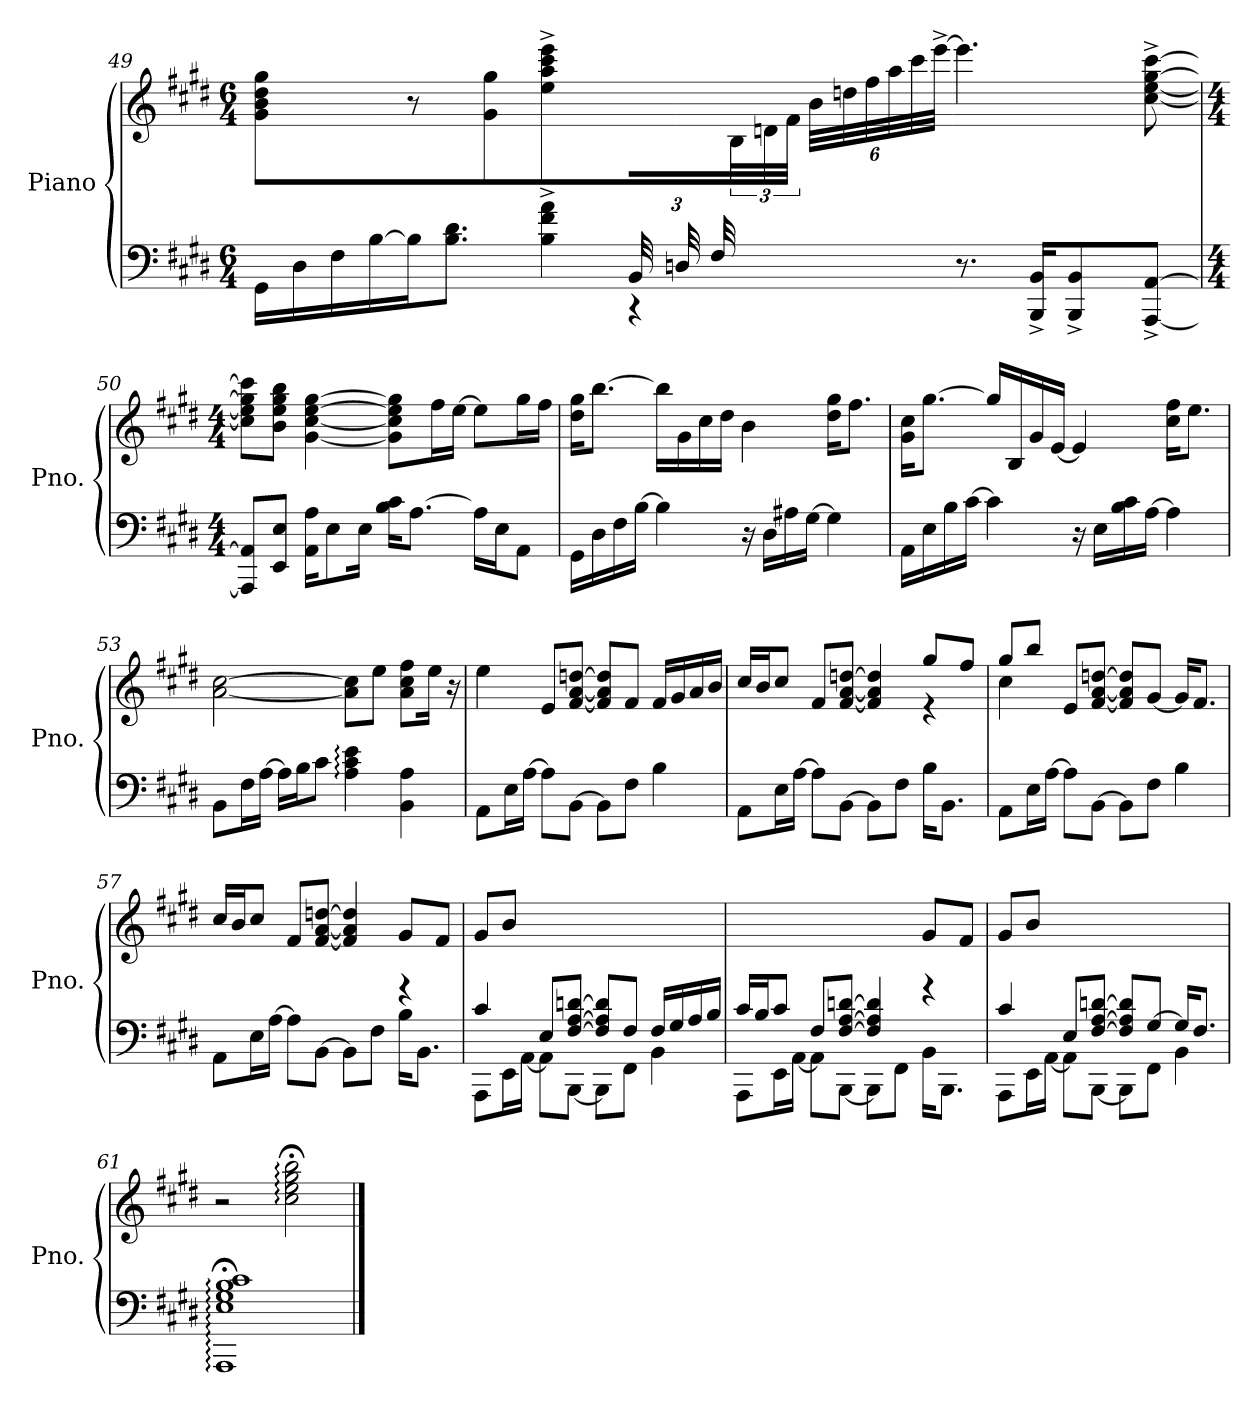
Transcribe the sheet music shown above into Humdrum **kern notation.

**kern	**kern
*part1	*part1
*staff2	*staff1
*I"Piano	*
*I'Pno.	*
!!LO:LB:g=z
*clefF4	*clefG2
*k[f#c#g#d#]	*k[f#c#g#d#]
*M6/4	*M6/4
=49	=49
*^	*
2.ryy	16GG#\LL	4g#\ 4b\ 4dd#\ 4gg#\
.	16D#\	.
.	16F#\	.
.	[16B\	.
.	16B\J]	8r
.	8.B\ 8.d#\J	.
.	.	8g#\ 8gg#\
.	4B\^ 4f#\^ 4a\^	4ee\^ 4aa\^ 4ccc#\^ 4eee\^
*Xbrackettup	*	*
48BB/LLL	4r	16ryy
48Dn/	.	.
48F#/	.	.
2ryy	.	48B\
.	.	48dn\
.	.	48f#\JJJ
*	*	*Xbrackettup
.	.	48b\LLL
.	.	48ddn\
.	.	48ff#\
.	.	48aa\
.	.	48ccc#\
.	.	[48eee^\JJJ
.	8.r	4.eee\]
.	16BBB/^ 16BB/^KL	.
.	8BBB/^ 8BB/^	.
8.ryy	.	.
.	[8AAA/^ [8AA/^J	[8cc#\^ [8ee\^ [8gg#\^ [8ccc#\^
*v	*v	*
=50	=50
*M4/4	*M4/4
8AAA/] 8AA/]L	8cc#\] 8ee\] 8gg#\] 8ccc#\]L
8EE/ 8E/J	8b\ 8ee\ 8gg#\ 8bb\J
16AA\ 16A\KL	[4g#\ [4cc#\ [4ee\ [4gg#\
8E\	.
16E\Jk	.
16B\ 16c#\KL	8g#\] 8cc#\] 8ee\] 8gg#\]L
[8.A\J	.
.	16ff#\L
.	[16ee\JJ
16A\LL]	8ee\L]
16E\J	.
8AA\J	16gg#\L
.	16ff#\JJ
!!LO:LB:g=z
=51	=51
16GG#\LL	16dd#\ 16gg#\KL
16D#\	[8.bb\J
16F#\	.
[16B\JJ	.
4B\]	16bb\LL]
.	16g#\
.	16cc#\
.	16dd#\JJ
16r	4b\
16D#\LL	.
16A#X\	.
[16G#\JJ	.
4G#\]	16dd#\ 16gg#\KL
.	8.ff#\J
=52	=52
16AA\LL	16g#\ 16cc#\KL
16E\	[8.gg#\J
16B\	.
[16c#\JJ	.
4c#\]	16gg#/LL]
.	16B/
.	16g#/
.	[16e/JJ
16r	4e/]
16E\LL	.
16B\ 16c#\	.
[16A\JJ	.
4A\]	16cc#\ 16ff#\KL
.	8.ee\J
=53	=53
8BB\L	[2a\ [2cc#\
16F#\L	.
[16A\JJ	.
16A\LL]	.
16B\J	.
8c#\J	.
4A\: 4c#\: 4e\:	8a\] 8cc#\]L
.	8ee\J
4BB\ 4A\	8a\ 8cc#\ 8ff#\L
.	16ee\Jk
.	16r
!!LO:LB:g=z
=54	=54
*	*MM88
8AA\L	4ee\
16E\L	.
[16A\JJ	.
8A\L]	8e/L
[8BB\J	[8f#/ [8a/ [8ddn/J
8BB\L]	8f#/] 8a/] 8dd/]L
8F#\J	8f#/J
4B\	16f#/LL
.	16g#/
.	16a/
.	16b/JJ
=55	=55
*	*^
8AA\L	16cc#/LL	2.ryy
.	16b/J	.
16E\L	8cc#/J	.
[16A\JJ	.	.
8A\L]	8f#/L	.
[8BB\J	[8f#/ [8a/ [8ddn/J	.
8BB\L]	4f#/] 4a/] 4dd/]	.
8F#\J	.	.
16B\KL	4re	8gg#/L
8.BB\J	.	.
.	.	8ff#/J
=56	=56	=56
8AA\L	4cc#\	8gg#/L
16E\L	.	8bb/J
[16A\JJ	.	.
8A\L]	8e/L	2.ryy
[8BB\J	[8f#/ [8a/ [8ddn/J	.
8BB\L]	8f#/] 8a/] 8dd/]L	.
8F#\J	[8g#/J	.
4B\	16g#/KL]	.
.	8.f#/J	.
!!LO:LB:g=z	!!
=57	=57	=57
8AA\L	16cc#/LL	2.ryy
.	16b/J	.
16E\L	8cc#/J	.
[16A\JJ	.	.
8A\L]	8f#/L	.
[8BB\J	[8f#/ [8a/ [8ddn/J	.
8BB\L]	4f#/] 4a/] 4dd/]	.
8F#\J	.	.
16B\KL	4rD	8g#/L
8.BB\J	.	.
.	.	8f#/J
*	*v	*v
=58	=58
*^	*
4c#/	8AAA\L	8g#/L
.	16EE\L	8b/J
.	[16AA\JJ	.
8E/L	8AA\L]	2.ryy
[8F#/ [8A/ [8dn/J	[8BBB\J	.
8F#/] 8A/] 8d/]L	8BBB\L]	.
8F#/J	8FF#\J	.
16F#/LL	4BB\	.
16G#/	.	.
16A/	.	.
16B/JJ	.	.
=59	=59	=59
*	*	*^
16c#/LL	8AAA\L	2.ryy	2.ryy
16B/J	.	.	.
8c#/J	16EE\L	.	.
.	[16AA\JJ	.	.
8F#/L	8AA\L]	.	.
[8F#/ [8A/ [8dn/J	[8BBB\J	.	.
4F#/] 4A/] 4d/]	8BBB\L]	.	.
.	8FF#\J	.	.
4ryy	16BB\KL	4rD	8g#/L
.	8.BBB\J	.	.
.	.	.	8f#/J
*	*	*v	*v
!!LO:LB:g=z
=60	=60	=60
4c#/	8AAA\L	8g#/L
.	16EE\L	8b/J
.	[16AA\JJ	.
8E/L	8AA\L]	2.ryy
[8F#/ [8A/ [8dn/J	[8BBB\J	.
8F#/] 8A/] 8d/]L	8BBB\L]	.
[8G#/J	8FF#\J	.
16G#/KL]	4BB\	.
8.F#/J	.	.
*v	*v	*
=61	=61
1AAA;: 1E;: 1G#;: 1B;: 1c#;:	2r
.	2cc#\;<: 2ee\;<: 2gg#\;<: 2bb\;<:
==	==
*-	*-
